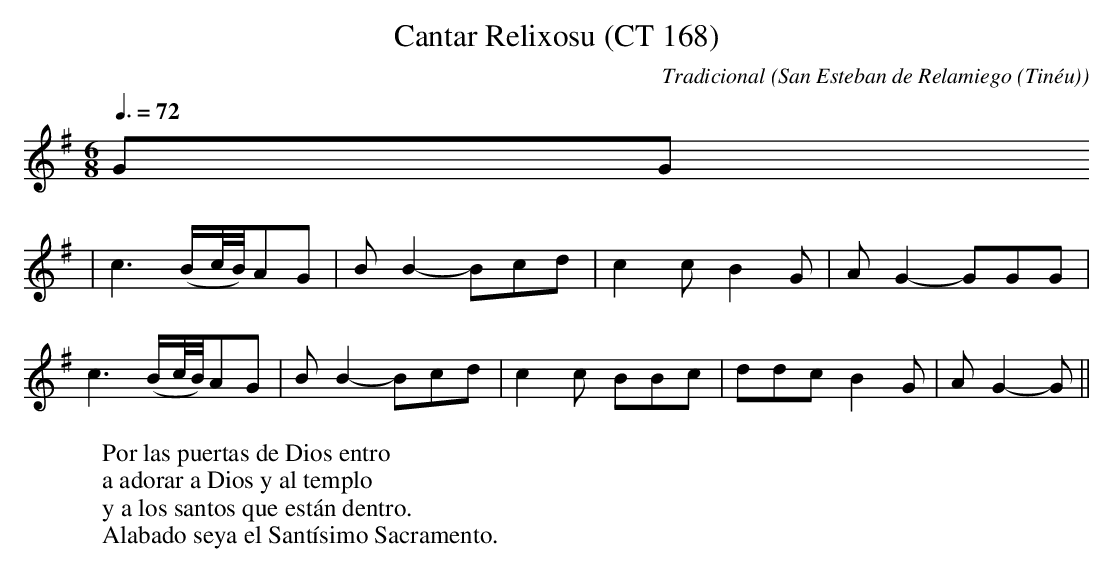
X:1
T:Cantar Relixosu (CT 168)
C:Tradicional
O:San Esteban de Relamiego (Tinéu)
M:6/8
L:1/8
Q:3/8=72
W:Por las puertas de Dios entro
W:a adorar a Dios y al templo
W:y a los santos que están dentro.
W:Alabado seya el Santísimo Sacramento.
K:G
GG
|c3 (B/c/4B/4)AG|B B2-Bcd|c2 c B2 G|AG2-GGG|
c3 (B/c/4B/4)AG|B B2-Bcd|c2 c BBc|ddc B2 G|A G2-G||
